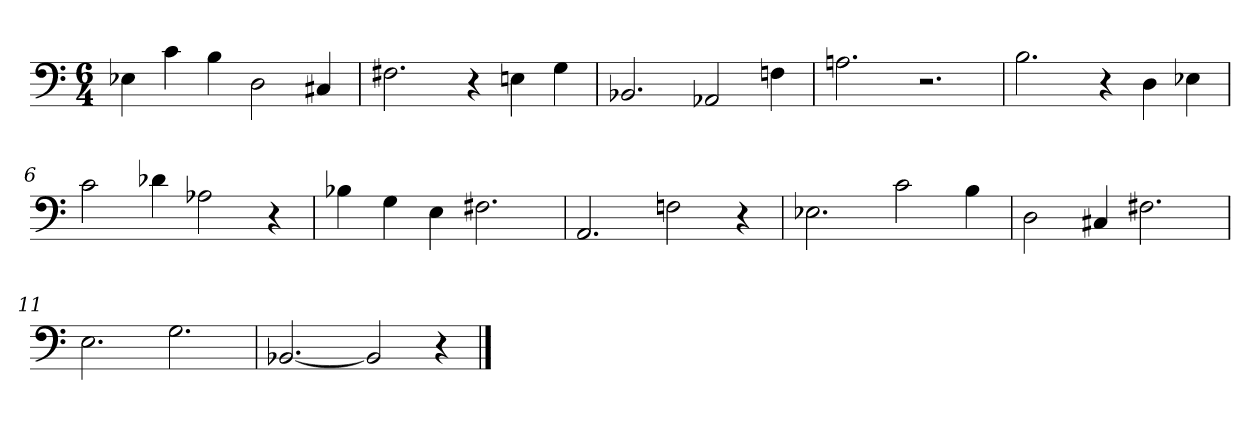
**kern
*part1
*staff1
*clefF4
*k[]
*M6/4
=1
4E-X\
4c\
4B\
2D\
4C#X/
=2
2.F#X\
4r
4En\
4G\
=3
2.BB-X/
2AA-X/
4Fn\
=4
2.An\
2.r
=5
2.B\
4r
4D\
4E-X\
=6
2c\
4d-X\
2A-X\
4r
=7
4B-X\
4G\
4E\
2.F#X\
=8
2.AA/
2Fn\
4r
=9
2.E-X\
2c\
4B\
=10
2D\
4C#X/
2.F#X\
=11
2.E\
2.G\
=12
[2.BB-X/
2BB-/]
4r
==
*-
